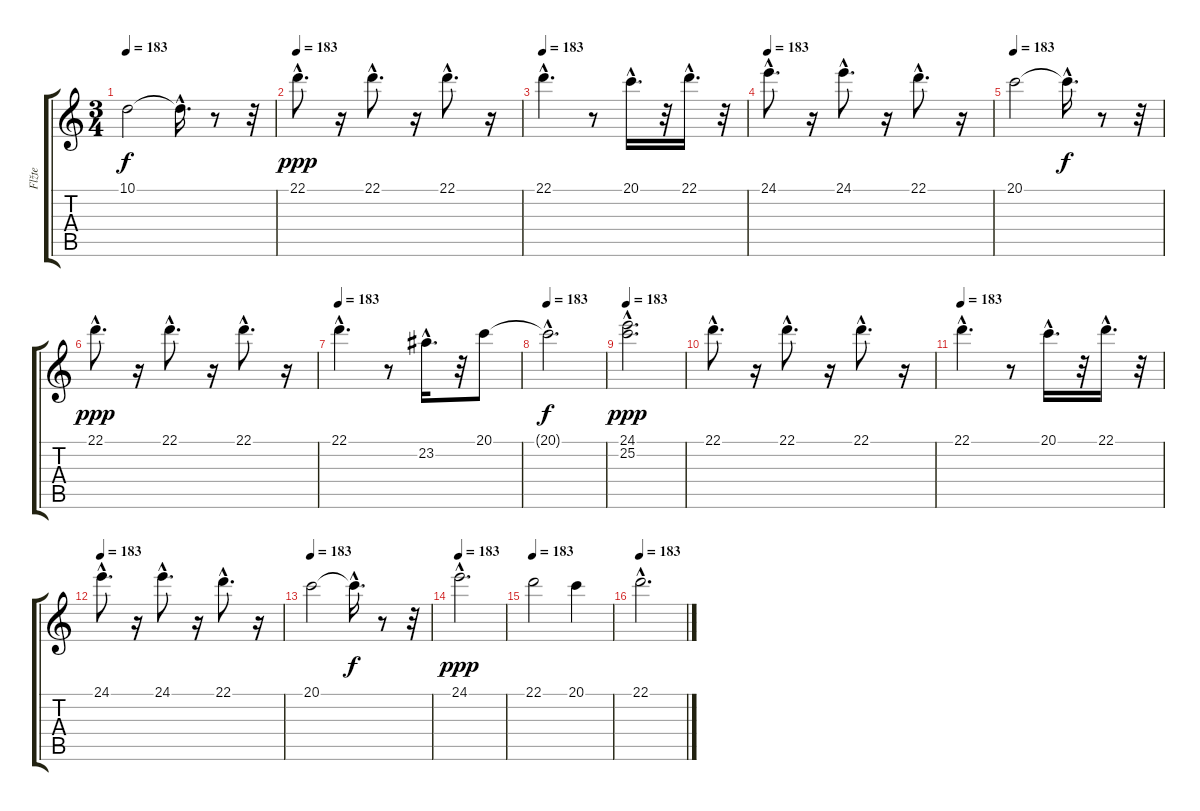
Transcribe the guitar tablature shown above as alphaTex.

\track ("Flžte" "Flžte") {instrument flute}
\staff {score tabs}
\tuning (E4 B3 G3 D3 A2 E2) {hide}
\ts (3 4)
\tempo 183
\clef g2
\ks c
10.1{t}.2{dy f} 10.1{hac t}.16{d} r.8 r.32 |
\tempo 183
22.1{hac}.8{d dy ppp} r.16 22.1{hac}.8{d} r.16 22.1{hac}.8{d} r.16 |
\tempo 183
22.1{hac}.4{d} r.8 20.1{hac}.16{d} r.32 22.1{hac}.16{d} r.32 |
\tempo 183
24.1{hac}.8{d} r.16 24.1{hac}.8{d} r.16 22.1{hac}.8{d} r.16 |
\tempo 183
20.1.2 20.1{hac t}.16{d dy f} r.8 r.32 |
22.1{hac}.8{d dy ppp} r.16 22.1{hac}.8{d} r.16 22.1{hac}.8{d} r.16 |
\tempo 183
22.1{hac}.4{d} r.8 23.2{hac}.16{d} r.32 20.1.8 |
\tempo 183
20.1{hac t}.2{d dy f} |
\tempo 183
(24.1{hac} 25.2{hac}).2{d dy ppp} |
22.1{hac}.8{d} r.16 22.1{hac}.8{d} r.16 22.1{hac}.8{d} r.16 |
\tempo 183
22.1{hac}.4{d} r.8 20.1{hac}.16{d} r.32 22.1{hac}.16{d} r.32 |
\tempo 183
24.1{hac}.8{d} r.16 24.1{hac}.8{d} r.16 22.1{hac}.8{d} r.16 |
\tempo 183
20.1.2 20.1{hac t}.16{d dy f} r.8 r.32 |
\tempo 183
24.1{hac}.2{d dy ppp} |
\tempo 183
22.1.2 20.1.4 |
\tempo 183
22.1{hac}.2{d}
